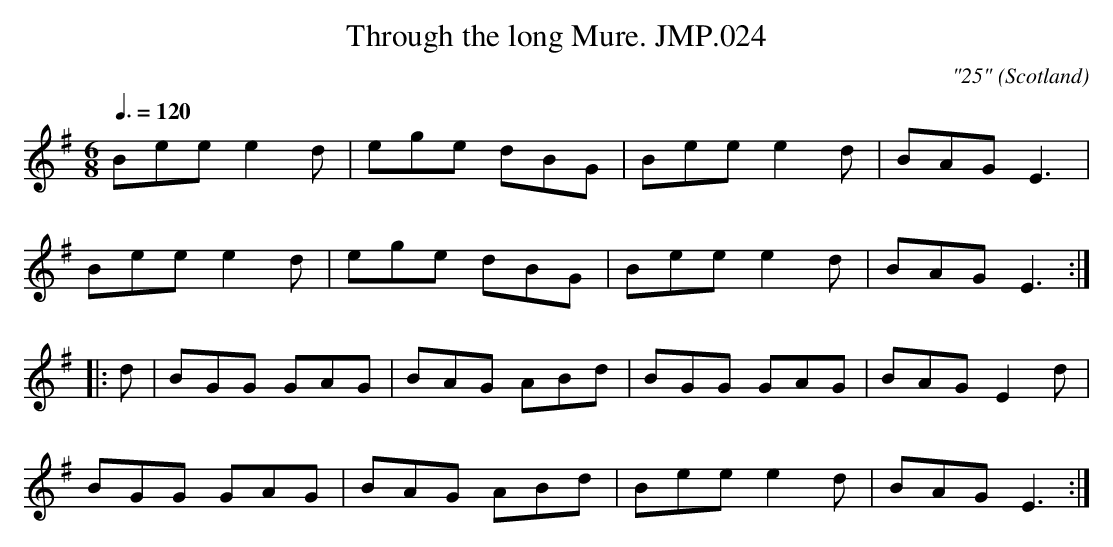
X:1
T:Through the long Mure. JMP.024
C:"25"
L:1/8
M:6/8
O:Scotland
Q:3/8=120
K:G Major
Bee e2d | ege dBG | Bee e2d | BAG E3 |!
Bee e2d | ege dBG | Bee e2d | BAG E3 :|!
|:d | BGG GAG | BAG ABd | BGG GAG | BAG E2 d |!
BGG GAG | BAG ABd | Bee e2d | BAG E3 :|
